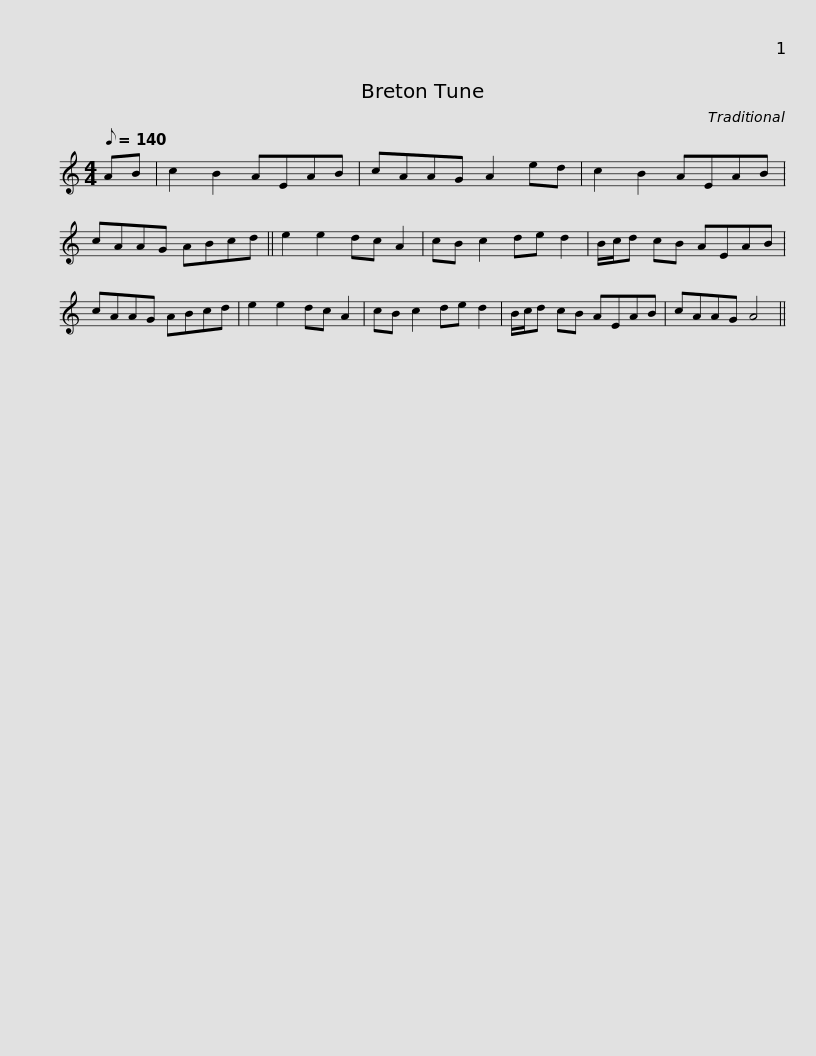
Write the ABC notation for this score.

X:1
L:1/8
Q:1/8=140
M:4/4
I:linebreak $
K:C
V:1 treble
V:1
 AB | c2 B2 AEAB | cAAG A2 ed | c2 B2 AEAB | cAAG ABcd || %5
 e2 e2 dc A2 | cB c2 de d2 |$ B/c/d cB AEAB | cAAG ABcd | e2 e2 dc A2 | %10
 cB c2 de d2 | B/c/d cB AEAB | cAAG A4 || %13
